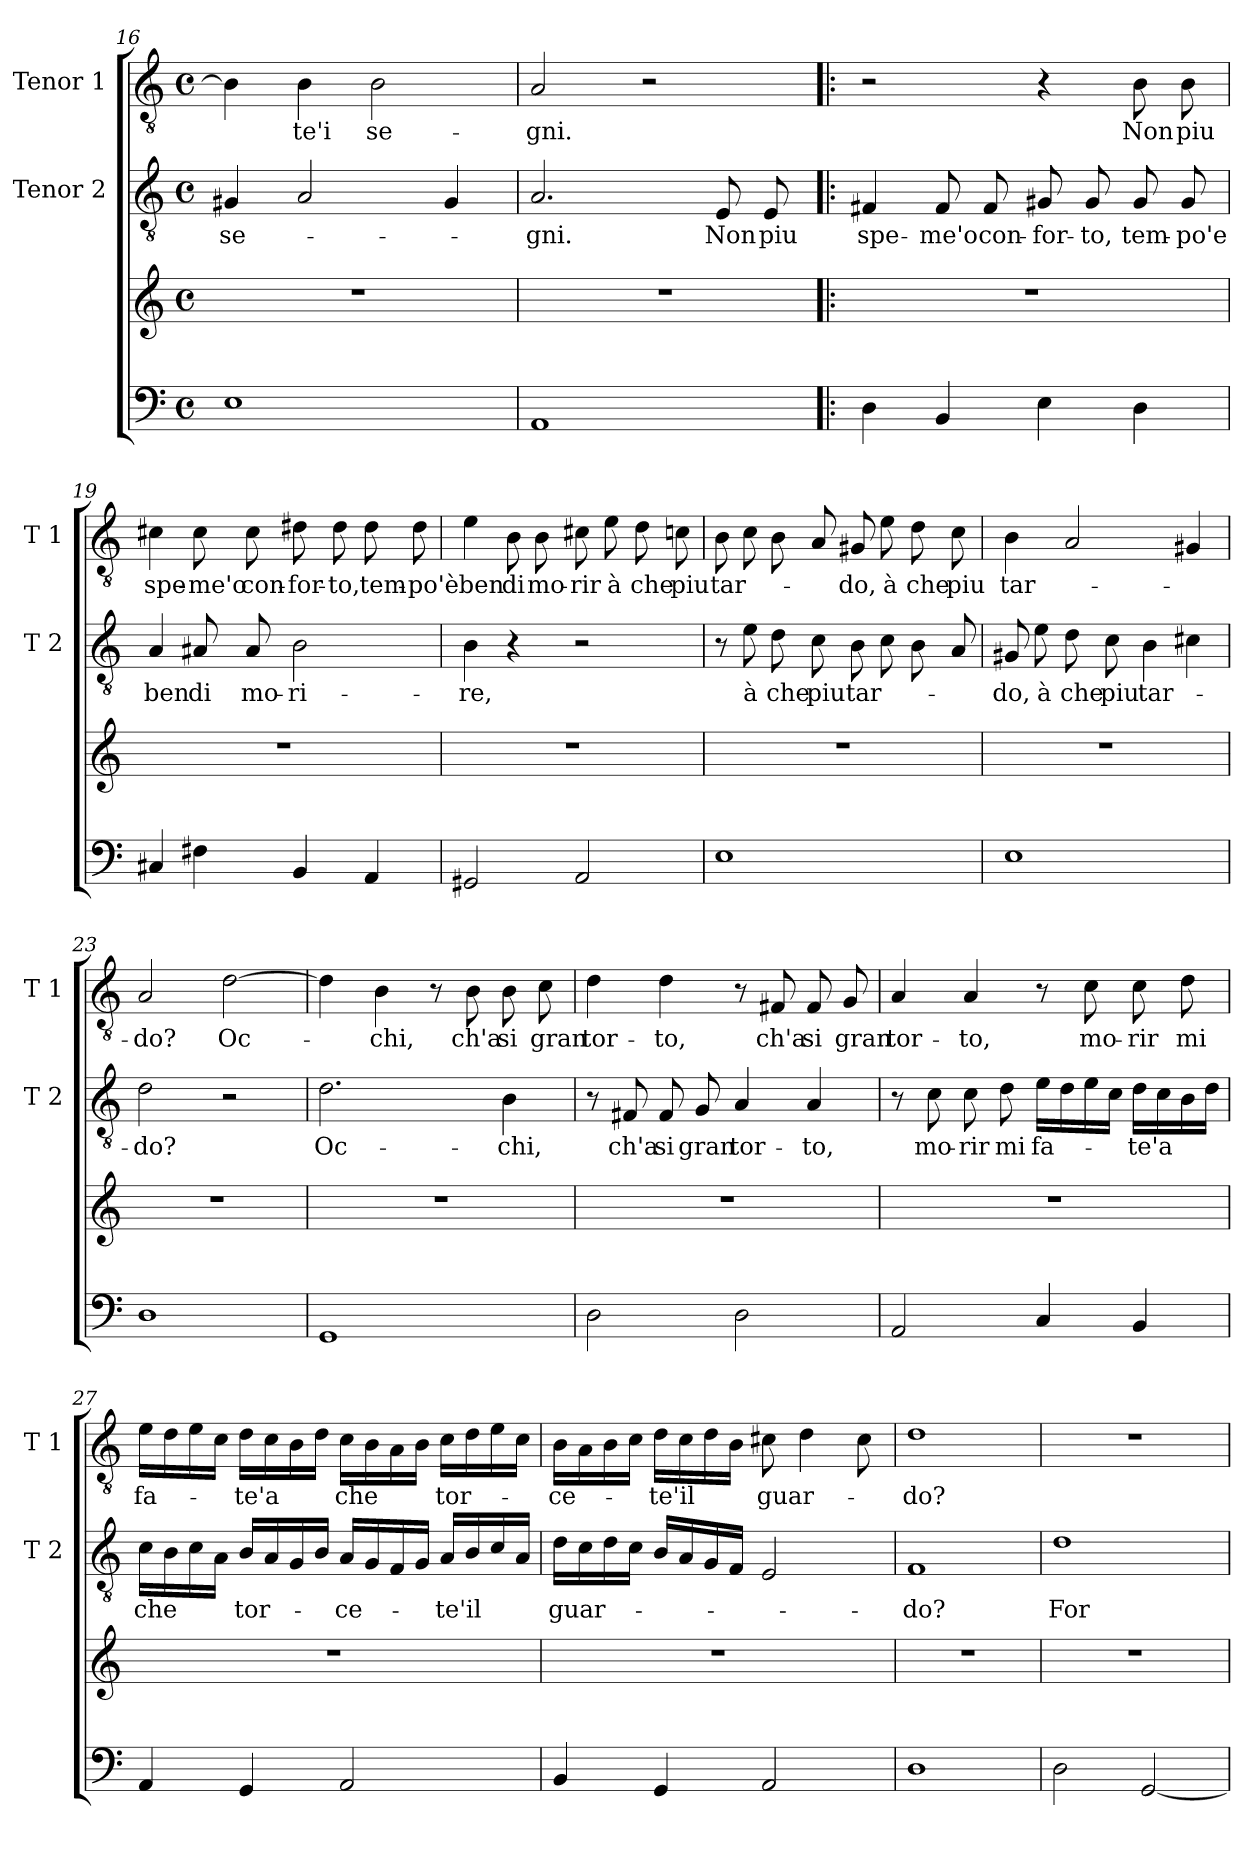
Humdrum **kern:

**kern	**kern	**kern	**text	**kern	**text
*part3	*part3	*part2	*part2	*part1	*part1
*staff4	*staff3	*staff2	*staff2	*staff1	*staff1
*	*	*I"Tenor 2	*	*I"Tenor 1	*
*	*	*I'T 2	*	*I'T 1	*
*clefF4	*clefG2	*clefGv2	*	*clefGv2	*
*k[]	*k[]	*k[]	*	*k[]	*
*C:	*C:	*C:	*	*C:	*
*M4/4	*M4/4	*M4/4	*	*M4/4	*
*met(c)	*met(c)	*met(c)	*	*met(c)	*
=16	=16	=16	=16	=16	=16
!	!	!	!LO:LY:b	!	!
1E	1r	4G#X/	se-	4B\]	.
!	!	!	!	!	!LO:LY:b
.	.	2A/	.	4B\	-te'i
!	!	!	!	!	!LO:LY:b
.	.	.	.	2B\	se-
.	.	4G#/	.	.	.
=17	=17	=17	=17	=17	=17
!	!	!	!LO:LY:b	!	!LO:LY:b
1AA	1r	2.A/	-gni.	2A/	-gni.
.	.	.	.	2r	.
!	!	!	!LO:LY:b	!	!
.	.	8E/	Non	.	.
!	!	!	!LO:LY:b	!	!
.	.	8E/	piu	.	.
=18!|:	=18!|:	=18!|:	=18!|:	=18!|:	=18!|:
!	!	!	!LO:LY:b	!	!
4D\	1r	4F#X/	spe-	2r	.
!	!	!	!LO:LY:b	!	!
4BB/	.	8F#/	-me'o	.	.
!	!	!	!LO:LY:b	!	!
.	.	8F#/	con-	.	.
!	!	!	!LO:LY:b	!	!
4E\	.	8G#X/	-for-	4r	.
!	!	!	!LO:LY:b	!	!
.	.	8G#/	-to,	.	.
!	!	!	!LO:LY:b	!	!LO:LY:b
4D\	.	8G#/	tem-	8B\	Non
!	!	!	!LO:LY:b	!	!LO:LY:b
.	.	8G#/	-po'e	8B\	piu
!!LO:LB:g=z
=19	=19	=19	=19	=19	=19
!	!	!	!LO:LY:b	!	!LO:LY:b
4C#X/	1r	4A/	ben	4c#X\	spe-
!	!	!	!LO:LY:b	!	!LO:LY:b
4F#X\	.	8A#X/	di	8c#\	-me'o
!	!	!	!LO:LY:b	!	!LO:LY:b
.	.	8A#/	mo-	8c#\	con-
!	!	!	!LO:LY:b	!	!LO:LY:b
4BB/	.	2B\	-ri-	8d#X\	-for-
!	!	!	!	!	!LO:LY:b
.	.	.	.	8d#\	-to,
!	!	!	!	!	!LO:LY:b
4AA/	.	.	.	8d#\	tem-
!	!	!	!	!	!LO:LY:b
.	.	.	.	8d#\	-po'è
=20	=20	=20	=20	=20	=20
!	!	!	!LO:LY:b	!	!LO:LY:b
2GG#X/	1r	4B\	-re,	4e\	ben
!	!	!	!	!	!LO:LY:b
.	.	4r	.	8B\	di
!	!	!	!	!	!LO:LY:b
.	.	.	.	8B\	mo-
!	!	!	!	!	!LO:LY:b
2AA/	.	2r	.	8c#X\	-rir
!	!	!	!	!	!LO:LY:b
.	.	.	.	8e\	à
!	!	!	!	!	!LO:LY:b
.	.	.	.	8d\	che
!	!	!	!	!	!LO:LY:b
.	.	.	.	8cn\	piu
=21	=21	=21	=21	=21	=21
!	!	!	!	!	!LO:LY:b
1E	1r	8r	.	8B\	tar-
!	!	!	!LO:LY:b	!	!
.	.	8e\	à	8c\	.
!	!	!	!LO:LY:b	!	!
.	.	8d\	che	8B\	.
!	!	!	!LO:LY:b	!	!
.	.	8c\	piu	8A/	.
!	!	!	!LO:LY:b	!	!LO:LY:b
.	.	8B\	tar-	8G#X/	-do,
!	!	!	!	!	!LO:LY:b
.	.	8c\	.	8e\	à
!	!	!	!	!	!LO:LY:b
.	.	8B\	.	8d\	che
!	!	!	!	!	!LO:LY:b
.	.	8A/	.	8c\	piu
=22	=22	=22	=22	=22	=22
!	!	!	!LO:LY:b	!	!LO:LY:b
1E	1r	8G#X/	-do,	4B\	tar-
!	!	!	!LO:LY:b	!	!
.	.	8e\	à	.	.
!	!	!	!LO:LY:b	!	!
.	.	8d\	che	2A/	.
!	!	!	!LO:LY:b	!	!
.	.	8c\	piu	.	.
!	!	!	!LO:LY:b	!	!
.	.	4B\	tar-	.	.
.	.	4c#X\	.	4G#X/	.
!!LO:LB:g=z
=23	=23	=23	=23	=23	=23
!	!	!	!LO:LY:b	!	!LO:LY:b
1D	1r	2d\	-do?	2A/	-do?
!	!	!	!	!	!LO:LY:b
.	.	2r	.	[2d\	Oc-
=24	=24	=24	=24	=24	=24
!	!	!	!LO:LY:b	!	!
1GG	1r	2.d\	Oc-	4d\]	.
!	!	!	!	!	!LO:LY:b
.	.	.	.	4B\	-chi,
.	.	.	.	8r	.
!	!	!	!	!	!LO:LY:b
.	.	.	.	8B\	ch'a
!	!	!	!LO:LY:b	!	!LO:LY:b
.	.	4B\	-chi,	8B\	si
!	!	!	!	!	!LO:LY:b
.	.	.	.	8c\	gran
=25	=25	=25	=25	=25	=25
!	!	!	!	!	!LO:LY:b
2D\	1r	8r	.	4d\	tor-
!	!	!	!LO:LY:b	!	!
.	.	8F#X/	ch'a	.	.
!	!	!	!LO:LY:b	!	!LO:LY:b
.	.	8F#/	si	4d\	-to,
!	!	!	!LO:LY:b	!	!
.	.	8G/	gran	.	.
!	!	!	!LO:LY:b	!	!
2D\	.	4A/	tor-	8r	.
!	!	!	!	!	!LO:LY:b
.	.	.	.	8F#X/	ch'a
!	!	!	!LO:LY:b	!	!LO:LY:b
.	.	4A/	-to,	8F#/	si
!	!	!	!	!	!LO:LY:b
.	.	.	.	8G/	gran
=26	=26	=26	=26	=26	=26
!	!	!	!	!	!LO:LY:b
2AA/	1r	8r	.	4A/	tor-
!	!	!	!LO:LY:b	!	!
.	.	8c\	mo-	.	.
!	!	!	!LO:LY:b	!	!LO:LY:b
.	.	8c\	-rir	4A/	-to,
!	!	!	!LO:LY:b	!	!
.	.	8d\	mi	.	.
!	!	!	!LO:LY:b	!	!
4C/	.	16e\LL	fa-	8r	.
.	.	16d\	.	.	.
!	!	!	!	!	!LO:LY:b
.	.	16e\	.	8c\	mo-
.	.	16c\JJ	.	.	.
!	!	!	!LO:LY:b	!	!LO:LY:b
4BB/	.	16d\LL	-te'a	8c\	-rir
.	.	16c\	.	.	.
!	!	!	!	!	!LO:LY:b
.	.	16B\	.	8d\	mi
.	.	16d\JJ	.	.	.
!!LO:PB:g=z
=27	=27	=27	=27	=27	=27
!	!	!	!LO:LY:b	!	!LO:LY:b
4AA/	1r	16c\LL	che	16e\LL	fa-
.	.	16B\	.	16d\	.
.	.	16c\	.	16e\	.
.	.	16A\JJ	.	16c\JJ	.
!	!	!	!LO:LY:b	!	!LO:LY:b
4GG/	.	16B/LL	tor-	16d\LL	-te'a
.	.	16A/	.	16c\	.
.	.	16G/	.	16B\	.
.	.	16B/JJ	.	16d\JJ	.
!	!	!	!LO:LY:b	!	!LO:LY:b
2AA/	.	16A/LL	-ce-	16c\LL	che
.	.	16G/	.	16B\	.
.	.	16F/	.	16A\	.
.	.	16G/JJ	.	16B\JJ	.
!	!	!	!LO:LY:b	!	!LO:LY:b
.	.	16A/LL	-te'il	16c\LL	tor-
.	.	16B/	.	16d\	.
.	.	16c/	.	16e\	.
.	.	16A/JJ	.	16c\JJ	.
=28	=28	=28	=28	=28	=28
!	!	!	!LO:LY:b	!	!LO:LY:b
4BB/	1r	16d\LL	guar-	16B\LL	-ce-
.	.	16c\	.	16A\	.
.	.	16d\	.	16B\	.
.	.	16c\JJ	.	16c\JJ	.
!	!	!	!	!	!LO:LY:b
4GG/	.	16B/LL	.	16d\LL	-te'il
.	.	16A/	.	16c\	.
.	.	16G/	.	16d\	.
.	.	16F/JJ	.	16B\JJ	.
!	!	!	!	!	!LO:LY:b
2AA/	.	2E/	.	8c#X\	guar-
.	.	.	.	4d\	.
.	.	.	.	8c#\	.
=29	=29	=29	=29	=29	=29
!	!	!	!LO:LY:b	!	!LO:LY:b
1D	1r	1F	-do?	1d	-do?
=30	=30	=30	=30	=30	=30
!	!	!	!LO:LY:b	!	!
2D\	1r	1d	For-	1r	.
[2GG/	.	.	.	.	.
=	=	=	=	=	=
*-	*-	*-	*-	*-	*-
